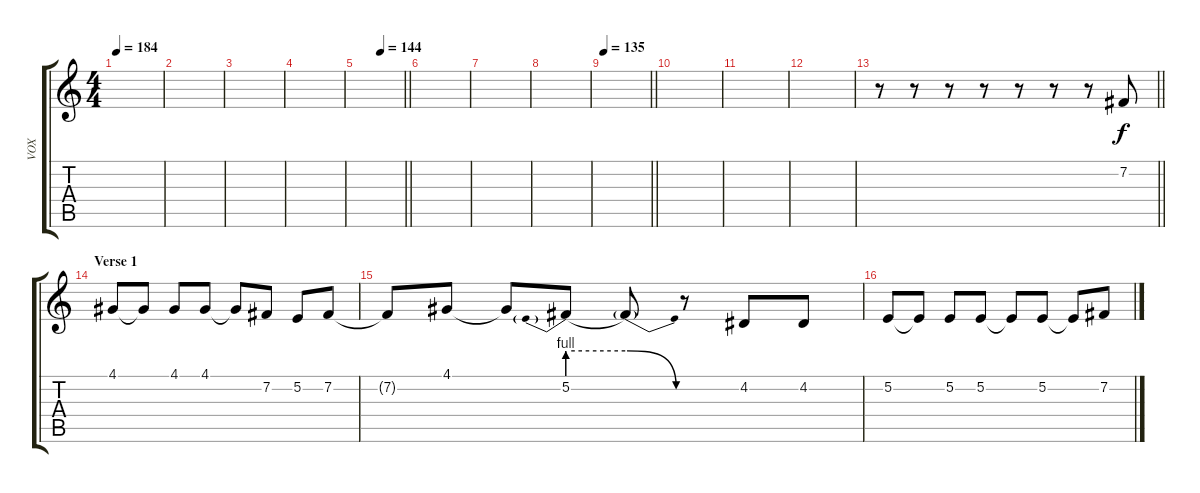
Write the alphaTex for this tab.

\track ("VOX" "VOX") {instrument tenorsax}
\staff {score tabs}
\tuning (E4 B3 G3 D3 A2 E2) {hide}
\ts (4 4)
\tempo 184
\clef g2
\ks c
|
|
|
|
\tempo (144 0.5)
\barLineRight lightlight
|
|
|
|
\tempo 135
\barLineRight lightlight
|
|
|
|
\barLineRight lightlight
r.8 r.8 r.8 r.8 r.8 r.8 r.8 7.2.8 |
\section ("" "Verse 1")
4.1.8 4.1{t}.8 4.1.8 4.1.8 4.1{t}.8 7.2.8 5.2.8 7.2.8 |
7.2{t}.8 4.1.8 4.1{t}.8 5.2{be (prebend 0 4 60 4)}.8 5.2{be (release 0 4 60 0) t}.8 r.8 4.2.8 4.2.8 |
5.2.8 5.2{t}.8 5.2.8 5.2.8 5.2{t}.8 5.2.8 5.2{t}.8 7.2.8
